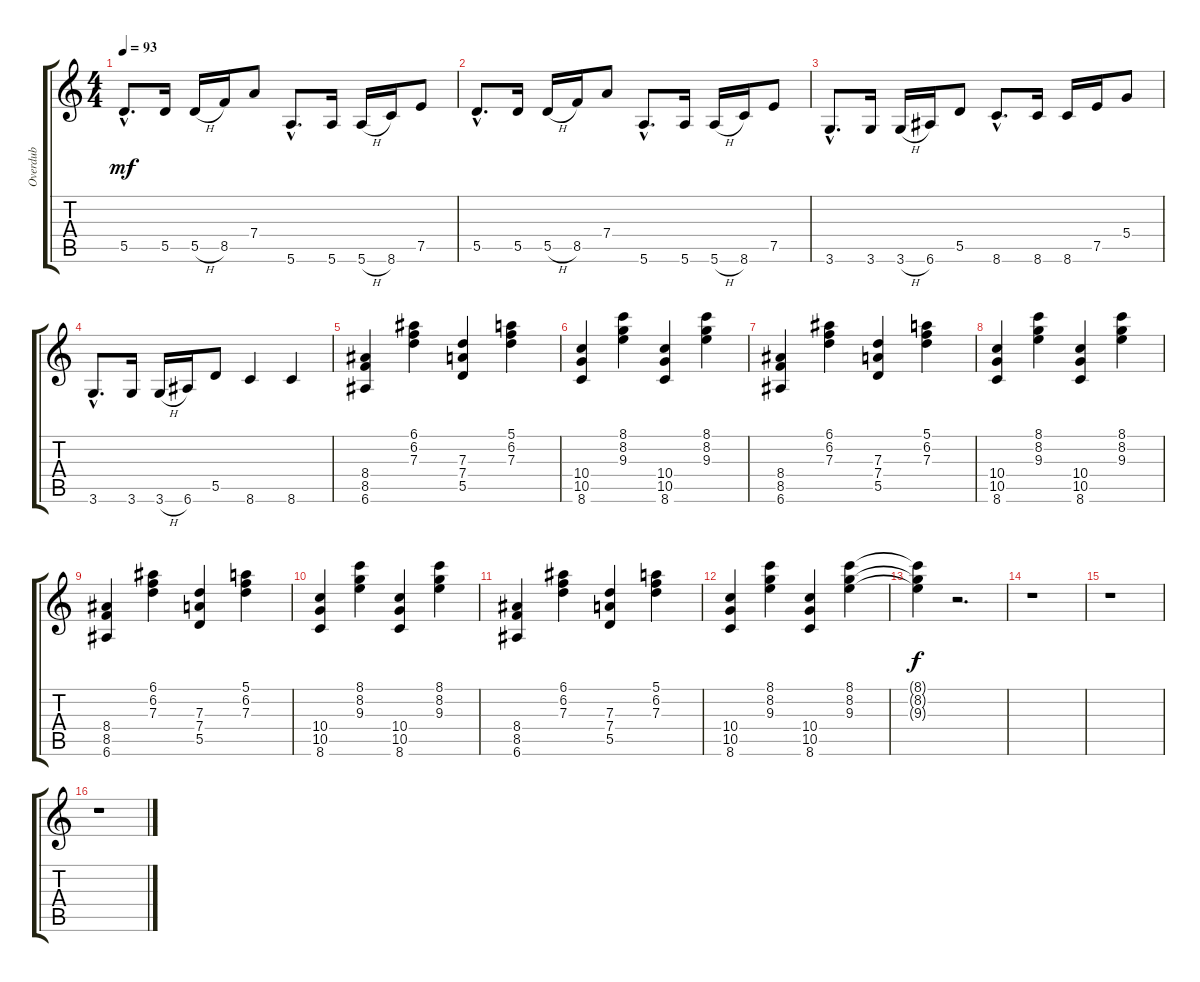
\track ("Overdub" "Overdub") {instrument electricguitarclean}
\staff {score tabs}
\tuning (E4 B3 G3 D3 A2 E2) {hide}
\ts (4 4)
\tempo 93
\clef g2
\ks c
5.5{hac}.8{d dy mf} 5.5.16 5.5{h}.16 8.5.16 7.4.8 5.6{hac}.8{d} 5.6.16 5.6{h}.16 8.6.16 7.5.8 |
5.5{hac}.8{d} 5.5.16 5.5{h}.16 8.5.16 7.4.8 5.6{hac}.8{d} 5.6.16 5.6{h}.16 8.6.16 7.5.8 |
3.6{hac}.8{d} 3.6.16 3.6{h}.16 6.6.16 5.5.8 8.6{hac}.8{d} 8.6.16 8.6.16 7.5.16 5.4.8 |
3.6{hac}.8{d} 3.6.16 3.6{h}.16 6.6.16 5.5.8 8.6.4 8.6.4 |
(8.4 8.5 6.6).4 (6.1 6.2 7.3).4 (7.3 7.4 5.5).4 (5.1 6.2 7.3).4 |
(10.4 10.5 8.6).4 (8.1 8.2 9.3).4 (10.4 10.5 8.6).4 (8.1 8.2 9.3).4 |
(8.4 8.5 6.6).4 (6.1 6.2 7.3).4 (7.3 7.4 5.5).4 (5.1 6.2 7.3).4 |
(10.4 10.5 8.6).4 (8.1 8.2 9.3).4 (10.4 10.5 8.6).4 (8.1 8.2 9.3).4 |
(8.4 8.5 6.6).4 (6.1 6.2 7.3).4 (7.3 7.4 5.5).4 (5.1 6.2 7.3).4 |
(10.4 10.5 8.6).4 (8.1 8.2 9.3).4 (10.4 10.5 8.6).4 (8.1 8.2 9.3).4 |
(8.4 8.5 6.6).4 (6.1 6.2 7.3).4 (7.3 7.4 5.5).4 (5.1 6.2 7.3).4 |
(10.4 10.5 8.6).4 (8.1 8.2 9.3).4 (10.4 10.5 8.6).4 (8.1 8.2 9.3).4 |
(8.1{t} 8.2{t} 9.3{t}).4{dy f} r.2{d} |
r.1 |
r.1 |
r.1
